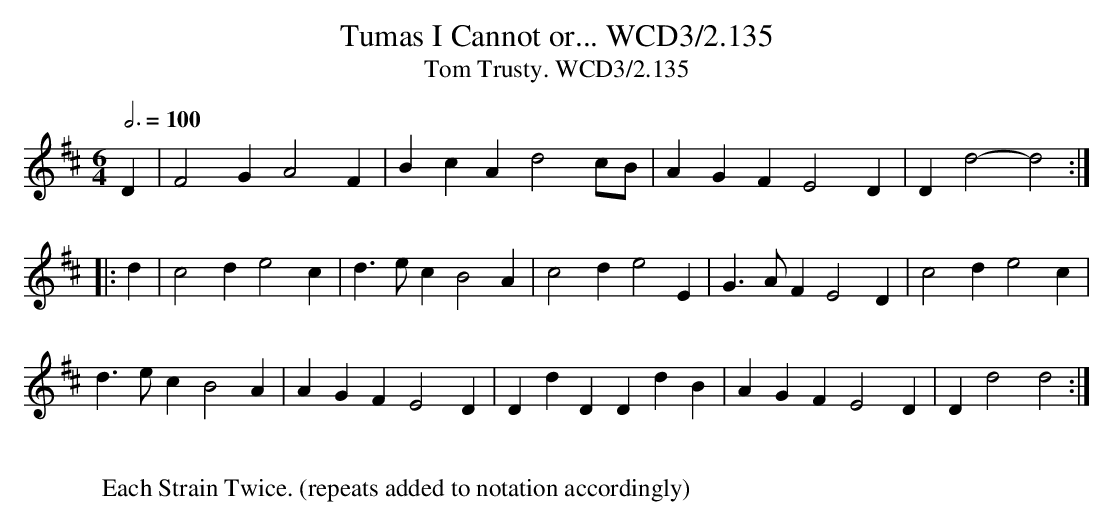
X:1
T:Tumas I Cannot or... WCD3/2.135
T:Tom Trusty. WCD3/2.135
M:6/4
L:1/4
Q:3/4=100
K:D
D|F2G A2F|BcA d2c/B/|AGF E2D|Dd2- d2:|
|:d|c2d e2c|d3/e/c B2A|c2d e2E |G3/A/F E2D|c2d e2c|
d3/e/c B2A|AGF E2D|DdD DdB|AGF E2D|Dd2 d2:|
W:
W:Each Strain Twice. (repeats added to notation accordingly)
